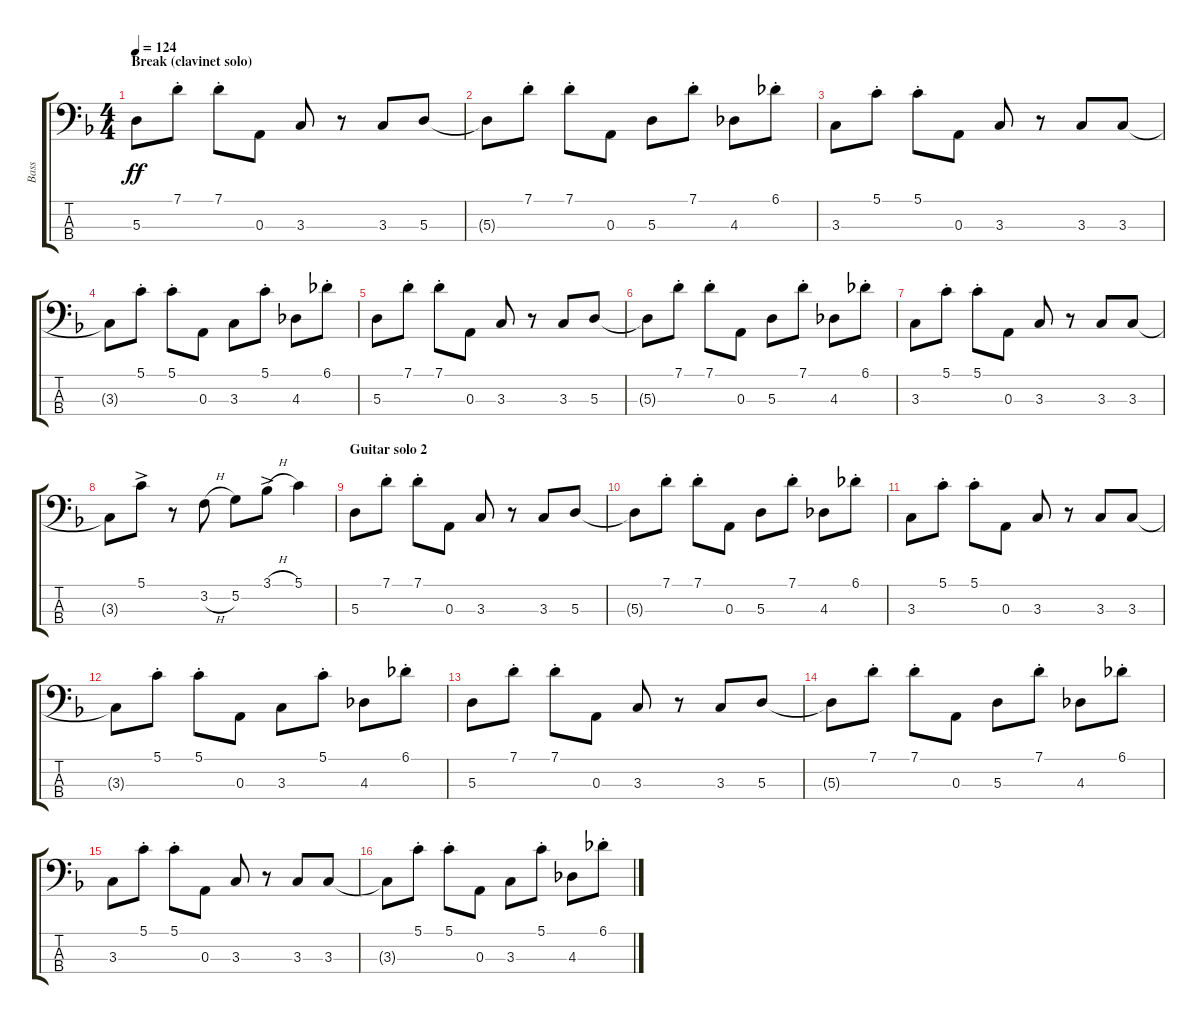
\track ("Bass" "Bass") {instrument electricbasspick}
\staff {score tabs}
\tuning (G2 D2 A1 E1) {hide}
\ts (4 4)
\section ("" "Break (clavinet solo)")
\tempo 124
\clef f4
\ks f
5.3.8{dy ff} 7.1{st}.8 7.1{st}.8 0.3.8 3.3.8 r.8 3.3.8 5.3.8 |
5.3{t}.8 7.1{st}.8 7.1{st}.8 0.3.8 5.3.8 7.1{st}.8 4.3.8 6.1{st}.8 |
3.3.8 5.1{st}.8 5.1{st}.8 0.3.8 3.3.8 r.8 3.3.8 3.3.8 |
3.3{t}.8 5.1{st}.8 5.1{st}.8 0.3.8 3.3.8 5.1{st}.8 4.3.8 6.1{st}.8 |
5.3.8 7.1{st}.8 7.1{st}.8 0.3.8 3.3.8 r.8 3.3.8 5.3.8 |
5.3{t}.8 7.1{st}.8 7.1{st}.8 0.3.8 5.3.8 7.1{st}.8 4.3.8 6.1{st}.8 |
3.3.8 5.1{st}.8 5.1{st}.8 0.3.8 3.3.8 r.8 3.3.8 3.3.8 |
3.3{t}.8 5.1{ac}.8 r.8 3.2{h}.8 5.2.8 3.1{h ac}.8 5.1.4 |
\section ("" "Guitar solo 2")
5.3.8 7.1{st}.8 7.1{st}.8 0.3.8 3.3.8 r.8 3.3.8 5.3.8 |
5.3{t}.8 7.1{st}.8 7.1{st}.8 0.3.8 5.3.8 7.1{st}.8 4.3.8 6.1{st}.8 |
3.3.8 5.1{st}.8 5.1{st}.8 0.3.8 3.3.8 r.8 3.3.8 3.3.8 |
3.3{t}.8 5.1{st}.8 5.1{st}.8 0.3.8 3.3.8 5.1{st}.8 4.3.8 6.1{st}.8 |
5.3.8 7.1{st}.8 7.1{st}.8 0.3.8 3.3.8 r.8 3.3.8 5.3.8 |
5.3{t}.8 7.1{st}.8 7.1{st}.8 0.3.8 5.3.8 7.1{st}.8 4.3.8 6.1{st}.8 |
3.3.8 5.1{st}.8 5.1{st}.8 0.3.8 3.3.8 r.8 3.3.8 3.3.8 |
3.3{t}.8 5.1{st}.8 5.1{st}.8 0.3.8 3.3.8 5.1{st}.8 4.3.8 6.1{st}.8
